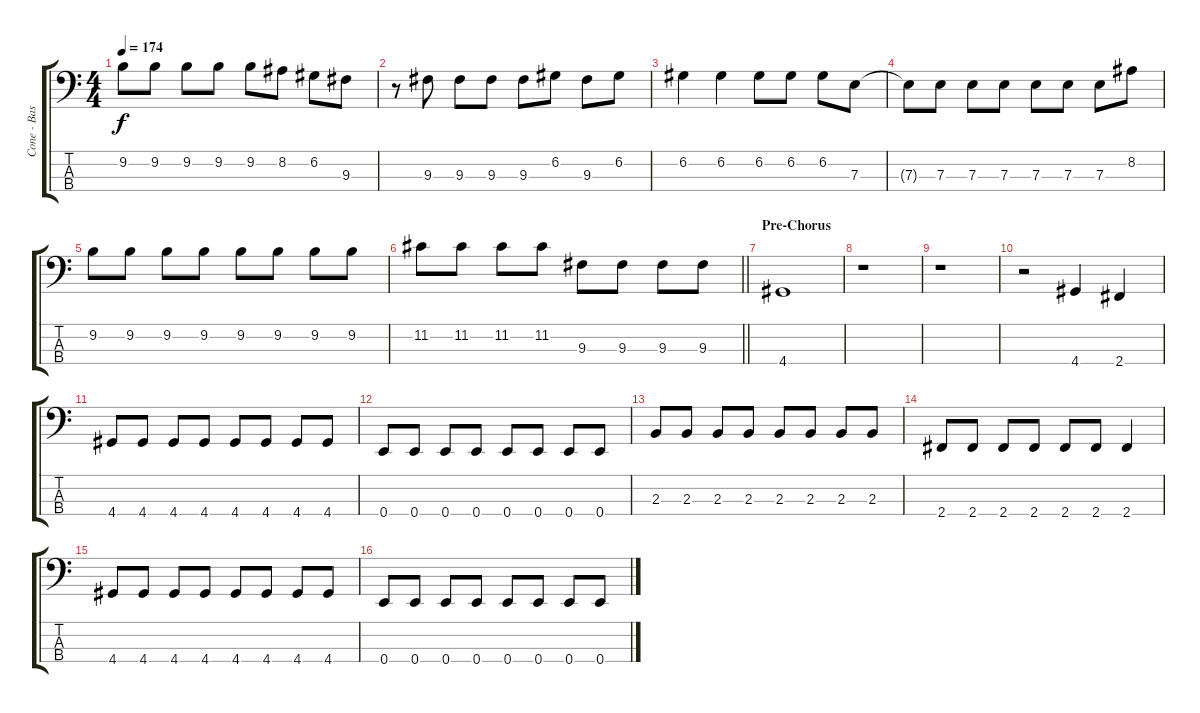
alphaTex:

\track ("Cone - Bass" "Cone - Bas") {instrument electricbasspick}
\staff {score tabs}
\tuning (G2 D2 A1 E1) {hide}
\ts (4 4)
\tempo 174
\clef f4
\ks c
9.2.8{dy f} 9.2.8 9.2.8 9.2.8 9.2.8 8.2.8 6.2.8 9.3.8 |
r.8 9.3.8 9.3.8 9.3.8 9.3.8 6.2.8 9.3.8 6.2.8 |
6.2.4 6.2.4 6.2.8 6.2.8 6.2.8 7.3.8 |
7.3{t}.8 7.3.8 7.3.8 7.3.8 7.3.8 7.3.8 7.3.8 8.2.8 |
9.2.8 9.2.8 9.2.8 9.2.8 9.2.8 9.2.8 9.2.8 9.2.8 |
\barLineRight lightlight
11.2.8 11.2.8 11.2.8 11.2.8 9.3.8 9.3.8 9.3.8 9.3.8 |
\section ("" "Pre-Chorus")
4.4.1 |
r.1 |
r.1 |
r.2 4.4.4 2.4.4 |
4.4.8 4.4.8 4.4.8 4.4.8 4.4.8 4.4.8 4.4.8 4.4.8 |
0.4.8 0.4.8 0.4.8 0.4.8 0.4.8 0.4.8 0.4.8 0.4.8 |
2.3.8 2.3.8 2.3.8 2.3.8 2.3.8 2.3.8 2.3.8 2.3.8 |
2.4.8 2.4.8 2.4.8 2.4.8 2.4.8 2.4.8 2.4.4 |
4.4.8 4.4.8 4.4.8 4.4.8 4.4.8 4.4.8 4.4.8 4.4.8 |
0.4.8 0.4.8 0.4.8 0.4.8 0.4.8 0.4.8 0.4.8 0.4.8
